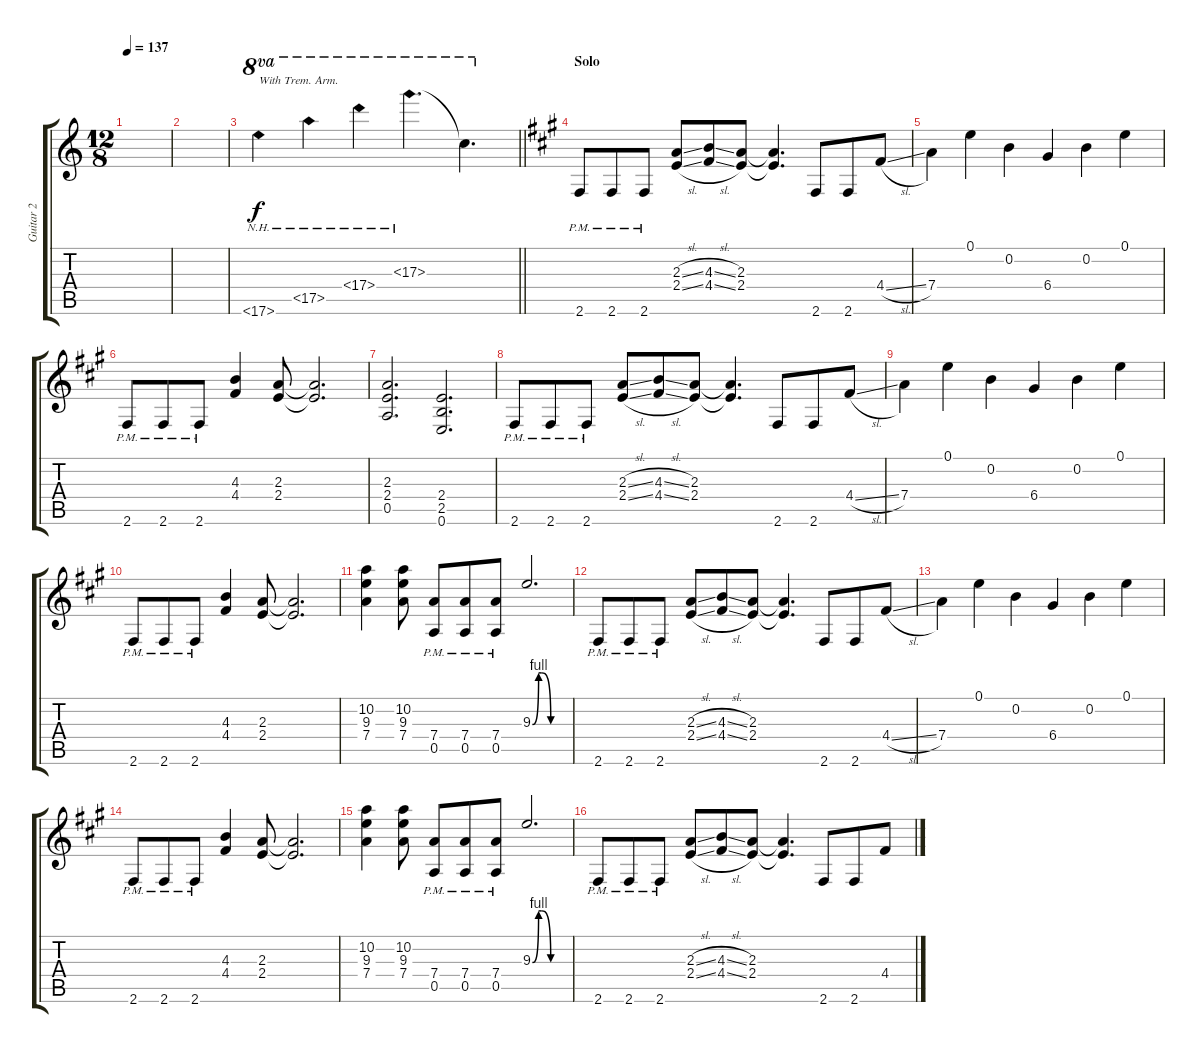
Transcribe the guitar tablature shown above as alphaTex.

\track ("Guitar 2" "Guitar 2") {instrument overdrivenguitar}
\staff {score tabs}
\tuning (E4 B3 G3 D3 A2 E2) {hide}
\ts (12 8)
\tempo 137
\clef g2
\ks c
|
|
\barLineRight lightlight
17.6{nh}.4{ot 8va txt "With Trem. Arm."} 17.5{nh}.4{ot 8va} 17.4{nh}.4{ot 8va} 17.3{nh}.4{d ot 8va} 17.3{t}.4{d ot 8va} |
\section ("" "Solo")
\ks a
2.6{pm}.8 2.6{pm}.8{beam merge} 2.6{pm}.8 (2.3{sl} 2.4{sl}).8 (4.3{sl} 4.4{sl}).8 (2.3 2.4).8 (2.3{t} 2.4{t}).4{d} 2.6.8{beam merge} 2.6.8{beam merge} 4.4{sl}.8 |
7.4.4{beam merge} 0.1.4{beam merge} 0.2.4 6.4.4 0.2.4{beam merge} 0.1.4 |
2.6{pm}.8 2.6{pm}.8{beam merge} 2.6{pm}.8 (4.3 4.4).4 (2.3 2.4).8 (2.3{t} 2.4{t}).2{d} |
(2.3 2.4 0.5).2{d} (2.4 2.5 0.6).2{d} |
2.6{pm}.8 2.6{pm}.8{beam merge} 2.6{pm}.8 (2.3{sl} 2.4{sl}).8 (4.3{sl} 4.4{sl}).8 (2.3 2.4).8 (2.3{t} 2.4{t}).4{d} 2.6.8{beam merge} 2.6.8{beam merge} 4.4{sl}.8 |
7.4.4{beam merge} 0.1.4{beam merge} 0.2.4 6.4.4 0.2.4{beam merge} 0.1.4 |
2.6{pm}.8 2.6{pm}.8{beam merge} 2.6{pm}.8 (4.3 4.4).4 (2.3 2.4).8 (2.3{t} 2.4{t}).2{d} |
(10.2 9.3 7.4).4 (10.2 9.3 7.4).8 (7.4{pm} 0.5{pm}).8 (7.4{pm} 0.5{pm}).8 (7.4{pm} 0.5{pm}).8{beam merge} 9.3{be (custom 0 0 10 4 15 4 30 0 60 0)}.2{d} |
2.6{pm}.8 2.6{pm}.8{beam merge} 2.6{pm}.8 (2.3{sl} 2.4{sl}).8 (4.3{sl} 4.4{sl}).8 (2.3 2.4).8 (2.3{t} 2.4{t}).4{d} 2.6.8{beam merge} 2.6.8{beam merge} 4.4{sl}.8 |
7.4.4{beam merge} 0.1.4{beam merge} 0.2.4 6.4.4 0.2.4{beam merge} 0.1.4 |
2.6{pm}.8 2.6{pm}.8{beam merge} 2.6{pm}.8 (4.3 4.4).4 (2.3 2.4).8 (2.3{t} 2.4{t}).2{d} |
(10.2 9.3 7.4).4 (10.2 9.3 7.4).8 (7.4{pm} 0.5{pm}).8 (7.4{pm} 0.5{pm}).8 (7.4{pm} 0.5{pm}).8{beam merge} 9.3{be (custom 0 0 10 4 15 4 30 0 60 0)}.2{d} |
2.6{pm}.8 2.6{pm}.8{beam merge} 2.6{pm}.8 (2.3{sl} 2.4{sl}).8 (4.3{sl} 4.4{sl}).8 (2.3 2.4).8 (2.3{t} 2.4{t}).4{d} 2.6.8{beam merge} 2.6.8{beam merge} 4.4{sl}.8
